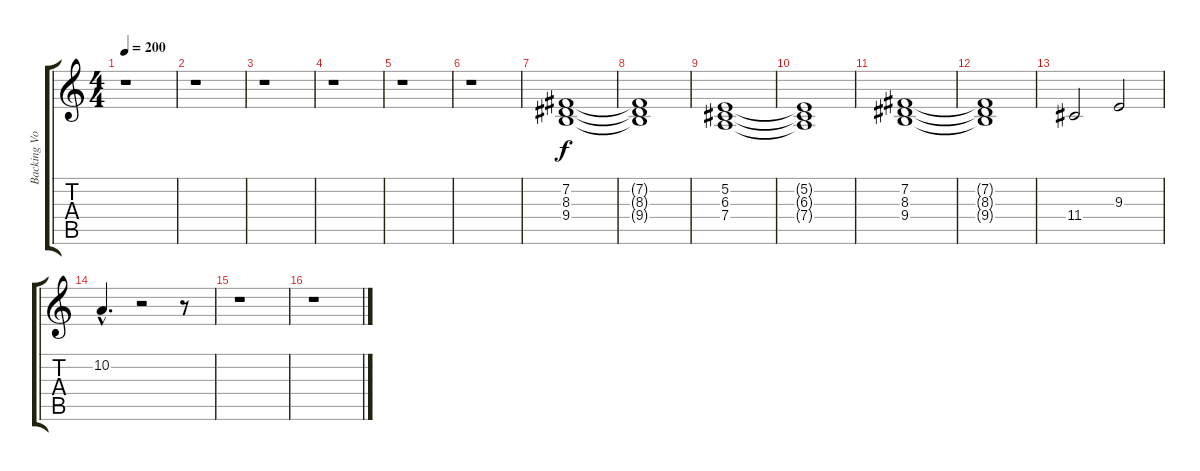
\track ("Backing Vocals" "Backing Vo") {instrument choiraahs}
\staff {score tabs}
\tuning (E4 B3 G3 D3 A2 E2) {hide}
\ts (4 4)
\tempo 200
\clef g2
\ks c
r.1{dy f} |
r.1 |
r.1 |
r.1 |
r.1 |
r.1 |
(7.2 8.3 9.4).1{volume 8 instrument choiraahs} |
(7.2{t} 8.3{t} 9.4{t}).1 |
(5.2 6.3 7.4).1 |
(5.2{t} 6.3{t} 7.4{t}).1 |
(7.2 8.3 9.4).1 |
(7.2{t} 8.3{t} 9.4{t}).1 |
11.4.2 9.3.2 |
10.2{hac}.4{d} r.2 r.8 |
r.1 |
r.1
